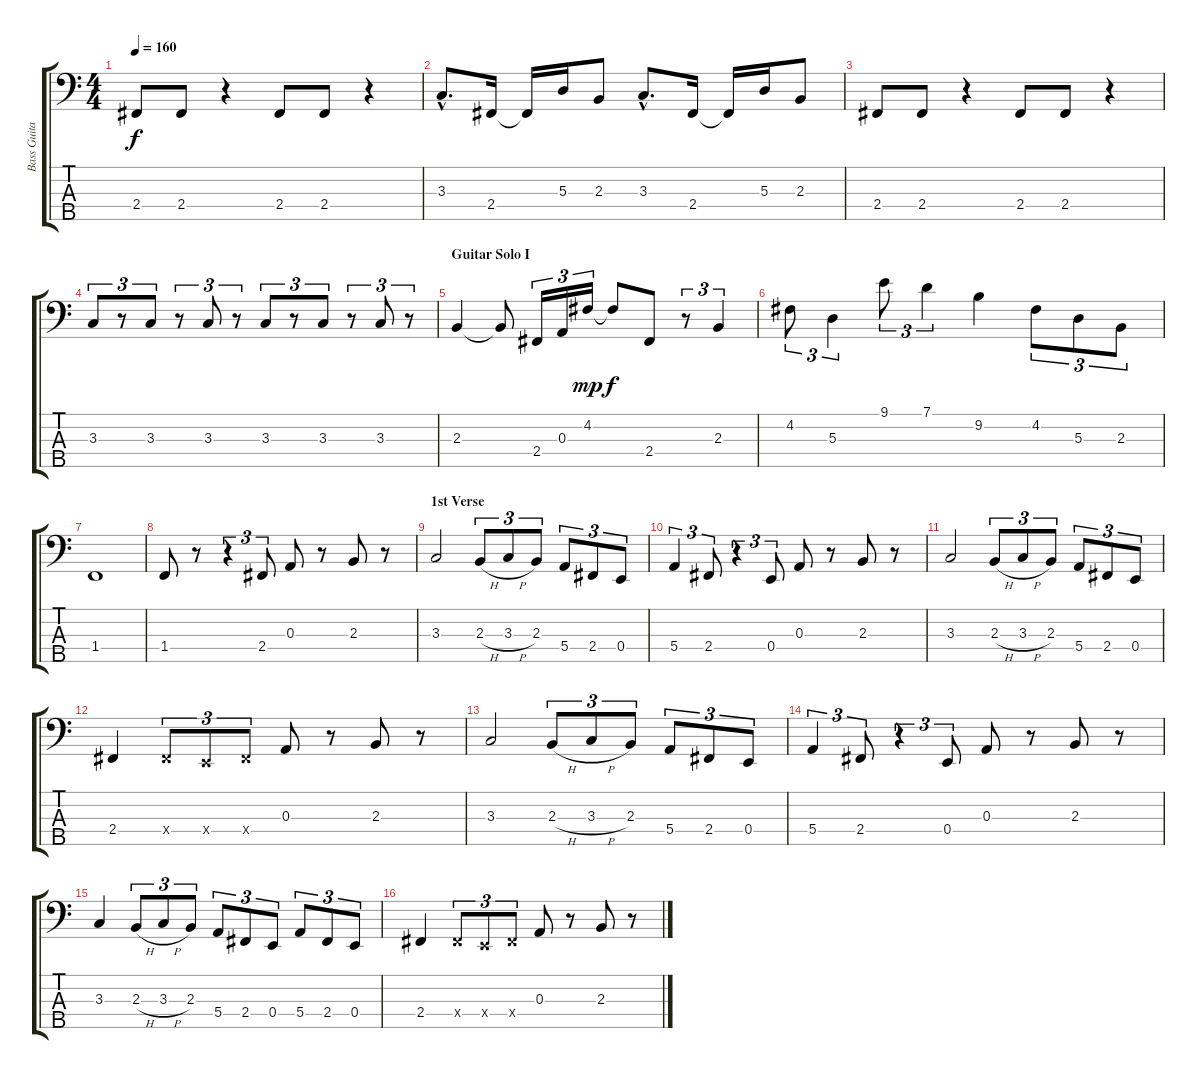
\track ("Bass Guitar (Dave Ellefson)" "Bass Guita") {instrument electricbassfinger}
\staff {score tabs}
\tuning (G2 D2 A1 E1 B0) {hide}
\ts (4 4)
\tempo 160
\clef f4
\ks c
2.4.8{dy f} 2.4.8 r.4 2.4.8 2.4.8 r.4 |
3.3{hac}.8{d} 2.4.16 2.4{t}.16 5.3.16 2.3.8 3.3{hac}.8{d} 2.4.16 2.4{t}.16 5.3.16 2.3.8 |
2.4.8 2.4.8 r.4 2.4.8 2.4.8 r.4 |
3.3.8{tu (3 2)} r.8{tu (3 2)} 3.3.8{tu (3 2)} r.8{tu (3 2)} 3.3.8{tu (3 2)} r.8{tu (3 2)} 3.3.8{tu (3 2)} r.8{tu (3 2)} 3.3.8{tu (3 2)} r.8{tu (3 2)} 3.3.8{tu (3 2)} r.8{tu (3 2)} |
\section ("" "Guitar Solo I")
2.3.4 2.3{t}.8 2.4.16{tu (3 2)} 0.3.16{tu (3 2)} 4.2.16{tu (3 2) dy mp} 4.2{t}.8{dy f} 2.4.8 r.8{tu (3 2)} 2.3.4{tu (3 2)} |
4.2.8{tu (3 2)} 5.3.4{tu (3 2)} 9.1.8{tu (3 2)} 7.1.4{tu (3 2)} 9.2.4 4.2.8{tu (3 2)} 5.3.8{tu (3 2)} 2.3.8{tu (3 2)} |
1.4.1 |
1.4.8 r.8 r.4{tu (3 2)} 2.4.8{tu (3 2)} 0.3.8 r.8 2.3.8 r.8 |
\section ("" "1st Verse")
3.3.2 2.3{h}.8{tu (3 2)} 3.3{h}.8{tu (3 2)} 2.3.8{tu (3 2)} 5.4.8{tu (3 2)} 2.4.8{tu (3 2)} 0.4.8{tu (3 2)} |
5.4.4{tu (3 2)} 2.4.8{tu (3 2)} r.4{tu (3 2)} 0.4.8{tu (3 2)} 0.3.8 r.8 2.3.8 r.8 |
3.3.2 2.3{h}.8{tu (3 2)} 3.3{h}.8{tu (3 2)} 2.3.8{tu (3 2)} 5.4.8{tu (3 2)} 2.4.8{tu (3 2)} 0.4.8{tu (3 2)} |
2.4.4 2.4{x}.8{tu (3 2)} 0.4{x}.8{tu (3 2)} 2.4{x}.8{tu (3 2)} 0.3.8 r.8 2.3.8 r.8 |
3.3.2 2.3{h}.8{tu (3 2)} 3.3{h}.8{tu (3 2)} 2.3.8{tu (3 2)} 5.4.8{tu (3 2)} 2.4.8{tu (3 2)} 0.4.8{tu (3 2)} |
5.4.4{tu (3 2)} 2.4.8{tu (3 2)} r.4{tu (3 2)} 0.4.8{tu (3 2)} 0.3.8 r.8 2.3.8 r.8 |
3.3.4 2.3{h}.8{tu (3 2)} 3.3{h}.8{tu (3 2)} 2.3.8{tu (3 2)} 5.4.8{tu (3 2)} 2.4.8{tu (3 2)} 0.4.8{tu (3 2)} 5.4.8{tu (3 2)} 2.4.8{tu (3 2)} 0.4.8{tu (3 2)} |
2.4.4 2.4{x}.8{tu (3 2)} 0.4{x}.8{tu (3 2)} 2.4{x}.8{tu (3 2)} 0.3.8 r.8 2.3.8 r.8
